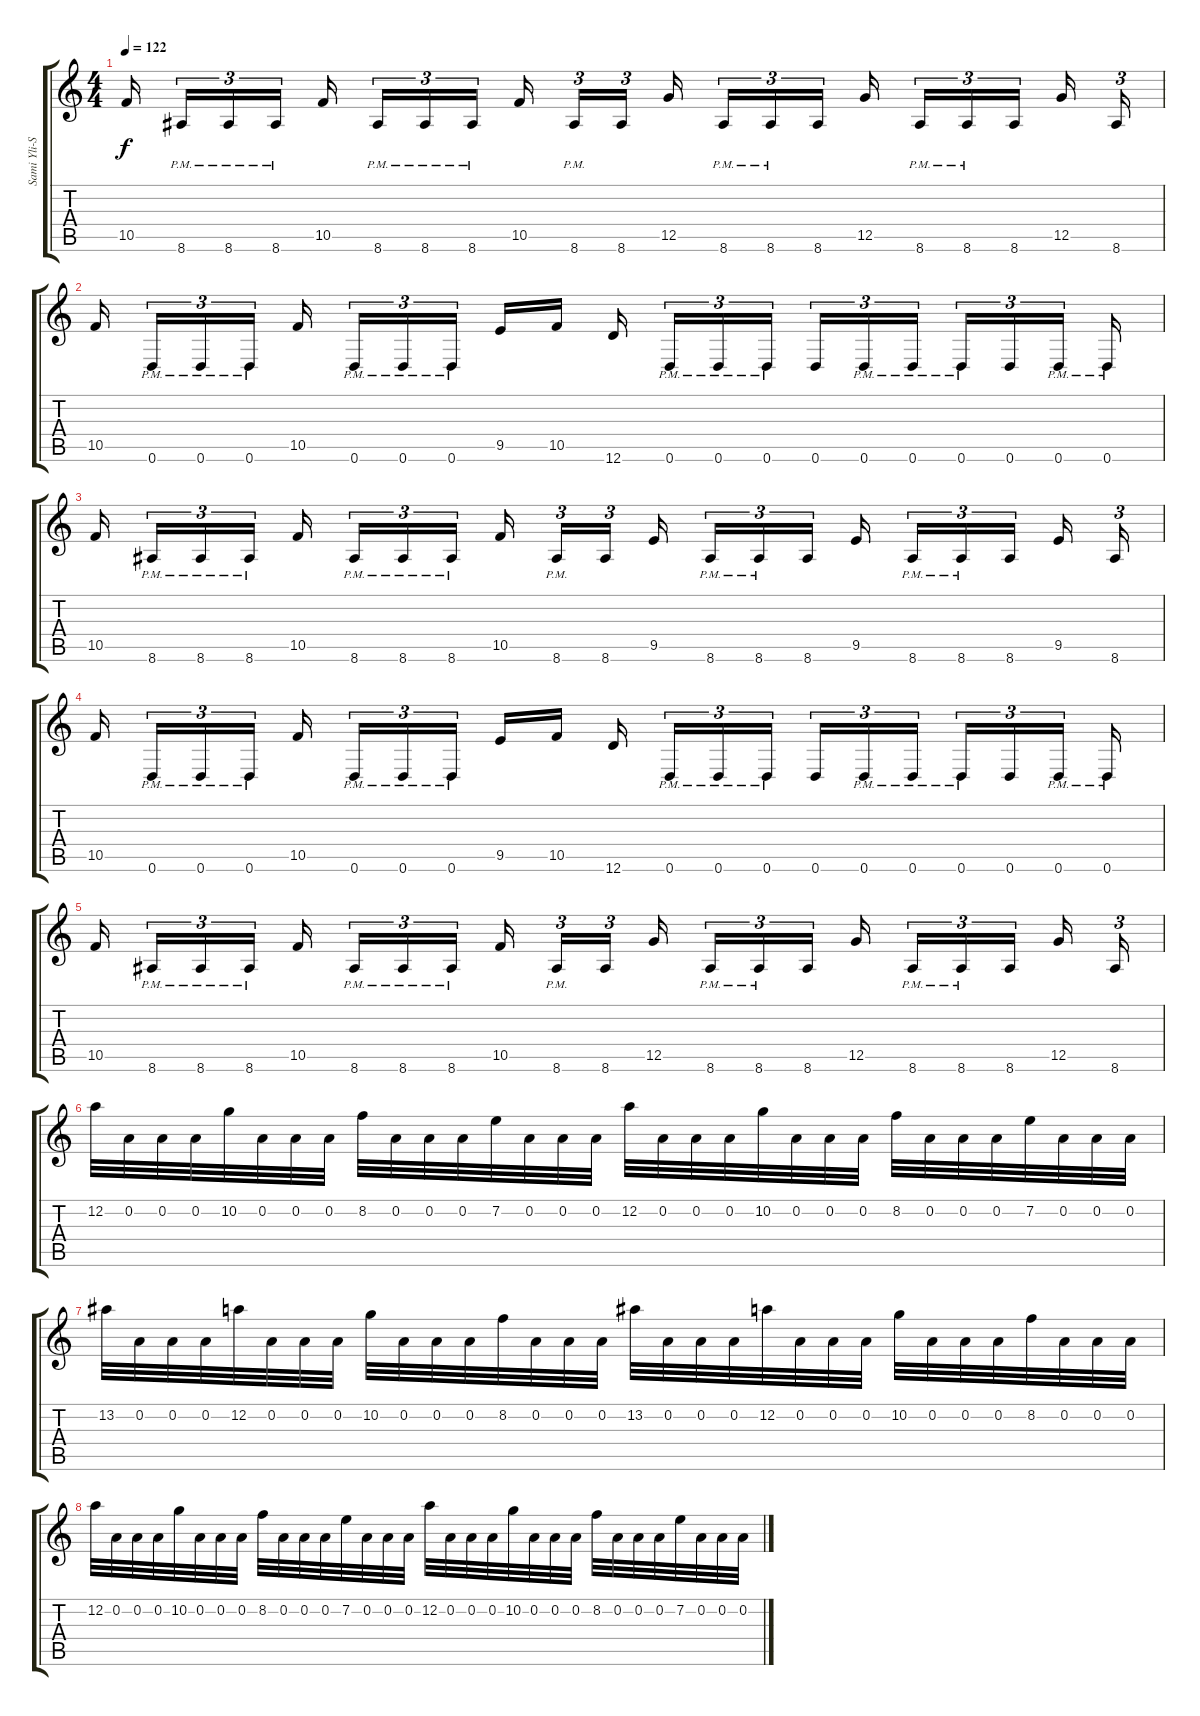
\track ("Sami Yli-Sirniö" "Sami Yli-S") {instrument distortionguitar}
\staff {score tabs}
\tuning (D4 A3 F3 C3 G2 D2) {hide}
\ts (4 4)
\tempo 122
\clef g2
\ks c
10.5.16{dy f} 8.6{pm}.16{tu (3 2)} 8.6{pm}.16{tu (3 2)} 8.6{pm}.16{tu (3 2)} 10.5.16 8.6{pm}.16{tu (3 2)} 8.6{pm}.16{tu (3 2)} 8.6{pm}.16{tu (3 2)} 10.5.16 8.6{pm}.16{tu (3 2)} 8.6.16{tu (3 2)} 12.5.16 8.6{pm}.16{tu (3 2)} 8.6{pm}.16{tu (3 2)} 8.6.16{tu (3 2)} 12.5.16 8.6{pm}.16{tu (3 2)} 8.6{pm}.16{tu (3 2)} 8.6.16{tu (3 2)} 12.5.16 8.6.16{tu (3 2)} |
10.5.16 0.6{pm}.16{tu (3 2)} 0.6{pm}.16{tu (3 2)} 0.6{pm}.16{tu (3 2)} 10.5.16 0.6{pm}.16{tu (3 2)} 0.6{pm}.16{tu (3 2)} 0.6{pm}.16{tu (3 2)} 9.5.16 10.5.16 12.6.16 0.6{pm}.16{tu (3 2)} 0.6{pm}.16{tu (3 2)} 0.6{pm}.16{tu (3 2)} 0.6.16{tu (3 2)} 0.6{pm}.16{tu (3 2)} 0.6{pm}.16{tu (3 2)} 0.6{pm}.16{tu (3 2)} 0.6.16{tu (3 2)} 0.6{pm}.16{tu (3 2)} 0.6{pm}.16 |
10.5.16 8.6{pm}.16{tu (3 2)} 8.6{pm}.16{tu (3 2)} 8.6{pm}.16{tu (3 2)} 10.5.16 8.6{pm}.16{tu (3 2)} 8.6{pm}.16{tu (3 2)} 8.6{pm}.16{tu (3 2)} 10.5.16 8.6{pm}.16{tu (3 2)} 8.6.16{tu (3 2)} 9.5.16 8.6{pm}.16{tu (3 2)} 8.6{pm}.16{tu (3 2)} 8.6.16{tu (3 2)} 9.5.16 8.6{pm}.16{tu (3 2)} 8.6{pm}.16{tu (3 2)} 8.6.16{tu (3 2)} 9.5.16 8.6.16{tu (3 2)} |
10.5.16 0.6{pm}.16{tu (3 2)} 0.6{pm}.16{tu (3 2)} 0.6{pm}.16{tu (3 2)} 10.5.16 0.6{pm}.16{tu (3 2)} 0.6{pm}.16{tu (3 2)} 0.6{pm}.16{tu (3 2)} 9.5.16 10.5.16 12.6.16 0.6{pm}.16{tu (3 2)} 0.6{pm}.16{tu (3 2)} 0.6{pm}.16{tu (3 2)} 0.6.16{tu (3 2)} 0.6{pm}.16{tu (3 2)} 0.6{pm}.16{tu (3 2)} 0.6{pm}.16{tu (3 2)} 0.6.16{tu (3 2)} 0.6{pm}.16{tu (3 2)} 0.6{pm}.16 |
10.5.16 8.6{pm}.16{tu (3 2)} 8.6{pm}.16{tu (3 2)} 8.6{pm}.16{tu (3 2)} 10.5.16 8.6{pm}.16{tu (3 2)} 8.6{pm}.16{tu (3 2)} 8.6{pm}.16{tu (3 2)} 10.5.16 8.6{pm}.16{tu (3 2)} 8.6.16{tu (3 2)} 12.5.16 8.6{pm}.16{tu (3 2)} 8.6{pm}.16{tu (3 2)} 8.6.16{tu (3 2)} 12.5.16 8.6{pm}.16{tu (3 2)} 8.6{pm}.16{tu (3 2)} 8.6.16{tu (3 2)} 12.5.16 8.6.16{tu (3 2)} |
12.2.32 0.2.32 0.2.32 0.2.32 10.2.32 0.2.32 0.2.32 0.2.32 8.2.32 0.2.32 0.2.32 0.2.32 7.2.32 0.2.32 0.2.32 0.2.32 12.2.32 0.2.32 0.2.32 0.2.32 10.2.32 0.2.32 0.2.32 0.2.32 8.2.32 0.2.32 0.2.32 0.2.32 7.2.32 0.2.32 0.2.32 0.2.32 |
13.2.32 0.2.32 0.2.32 0.2.32 12.2.32 0.2.32 0.2.32 0.2.32 10.2.32 0.2.32 0.2.32 0.2.32 8.2.32 0.2.32 0.2.32 0.2.32 13.2.32 0.2.32 0.2.32 0.2.32 12.2.32 0.2.32 0.2.32 0.2.32 10.2.32 0.2.32 0.2.32 0.2.32 8.2.32 0.2.32 0.2.32 0.2.32 |
12.2.32 0.2.32 0.2.32 0.2.32 10.2.32 0.2.32 0.2.32 0.2.32 8.2.32 0.2.32 0.2.32 0.2.32 7.2.32 0.2.32 0.2.32 0.2.32 12.2.32 0.2.32 0.2.32 0.2.32 10.2.32 0.2.32 0.2.32 0.2.32 8.2.32 0.2.32 0.2.32 0.2.32 7.2.32 0.2.32 0.2.32 0.2.32
